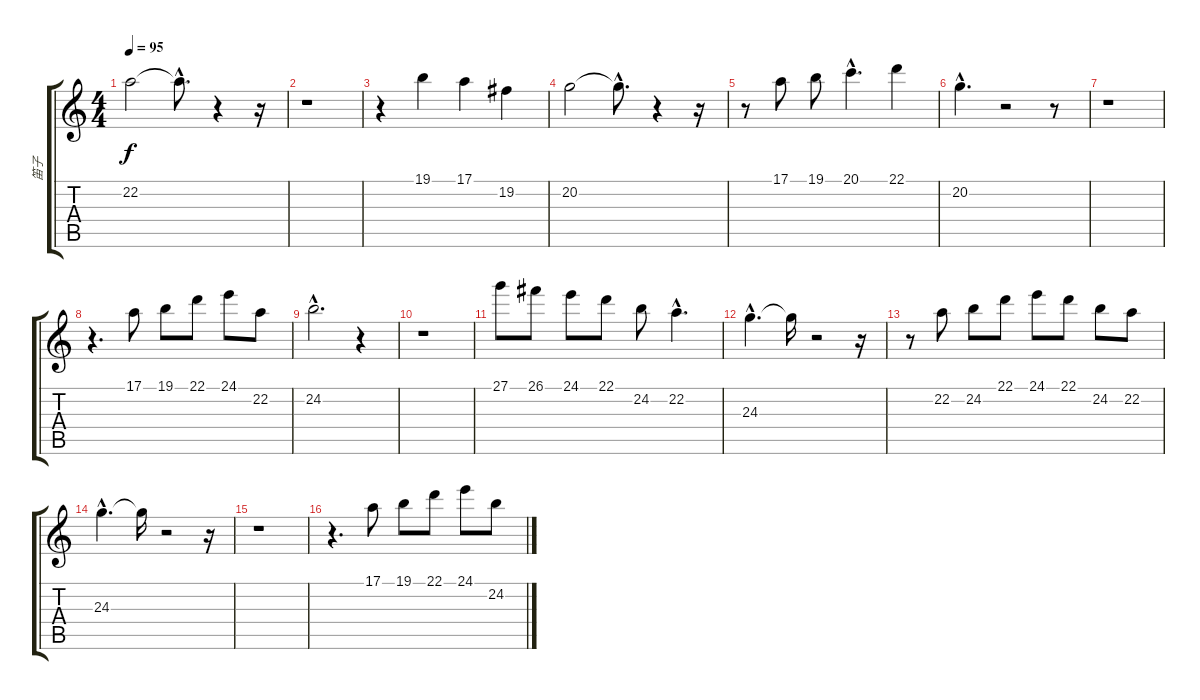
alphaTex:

\track ("笛子" "笛子") {instrument piccolo}
\staff {score tabs}
\tuning (E4 B3 G3 D3 A2 E2) {hide}
\ts (4 4)
\tempo 95
\clef g2
\ks c
22.2.2{dy f} 22.2{hac t}.8{d} r.4 r.16 |
r.1 |
r.4 19.1.4 17.1.4 19.2.4 |
20.2.2 20.2{hac t}.8{d} r.4 r.16 |
r.8 17.1.8 19.1.8 20.1{hac}.4{d} 22.1.4 |
20.2{hac}.4{d} r.2 r.8 |
r.1 |
r.4{d} 17.1.8 19.1.8 22.1.8 24.1.8 22.2.8 |
24.2{hac}.2{d} r.4 |
r.1 |
27.1.8 26.1.8 24.1.8 22.1.8 24.2.8 22.2{hac}.4{d} |
24.3{hac}.4{d} 24.3{t}.16 r.2 r.16 |
r.8 22.2.8 24.2.8 22.1.8 24.1.8 22.1.8 24.2.8 22.2.8 |
24.3{hac}.4{d} 24.3{t}.16 r.2 r.16 |
r.1 |
r.4{d} 17.1.8 19.1.8 22.1.8 24.1.8 24.2.8
